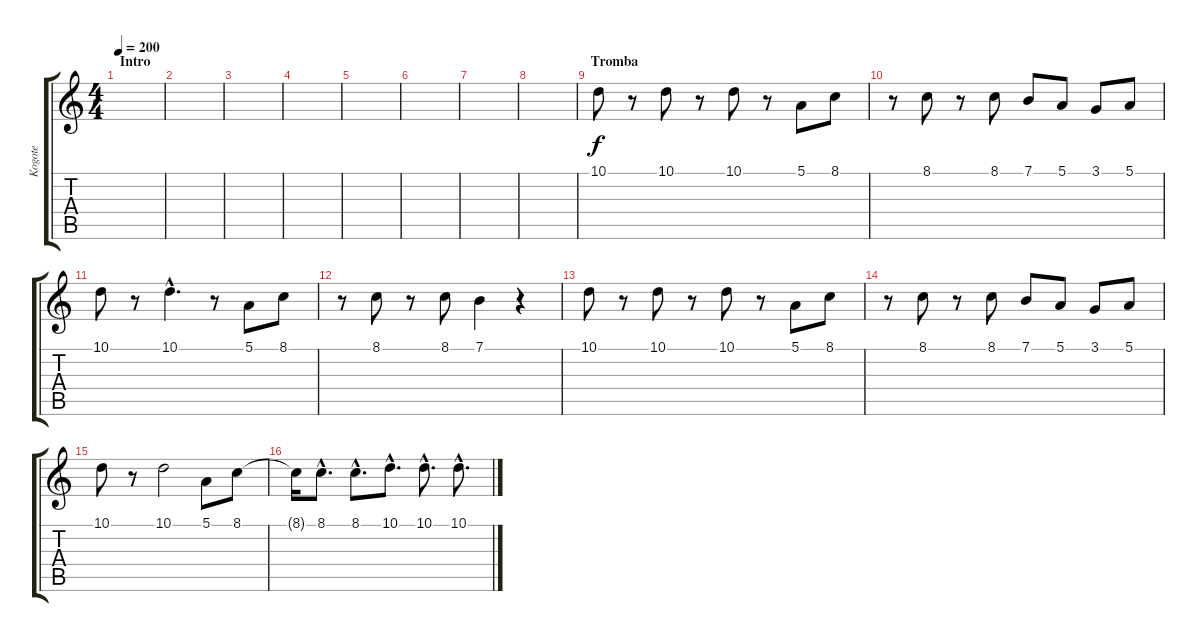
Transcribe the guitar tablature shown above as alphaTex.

\track ("Kogote" "Kogote") {instrument brasssection}
\staff {score tabs}
\tuning (E4 B3 G3 D3 A2 E2) {hide}
\ts (4 4)
\section ("" "Intro")
\tempo 200
\clef g2
\ks c
|
|
|
|
|
|
|
|
\section ("" "Tromba")
10.1.8 r.8 10.1.8 r.8 10.1.8 r.8 5.1.8 8.1.8 |
r.8 8.1.8 r.8 8.1.8 7.1.8 5.1.8 3.1.8 5.1.8 |
10.1.8 r.8 10.1{hac}.4{d} r.8 5.1.8 8.1.8 |
r.8 8.1.8 r.8 8.1.8 7.1.4 r.4 |
10.1.8 r.8 10.1.8 r.8 10.1.8 r.8 5.1.8 8.1.8 |
r.8 8.1.8 r.8 8.1.8 7.1.8 5.1.8 3.1.8 5.1.8 |
10.1.8 r.8 10.1.2 5.1.8 8.1.8 |
8.1{t}.16 8.1{hac}.8{d} 8.1{hac}.8{d} 10.1{hac}.8{d} 10.1{hac}.8{d} 10.1{hac}.8{d}
